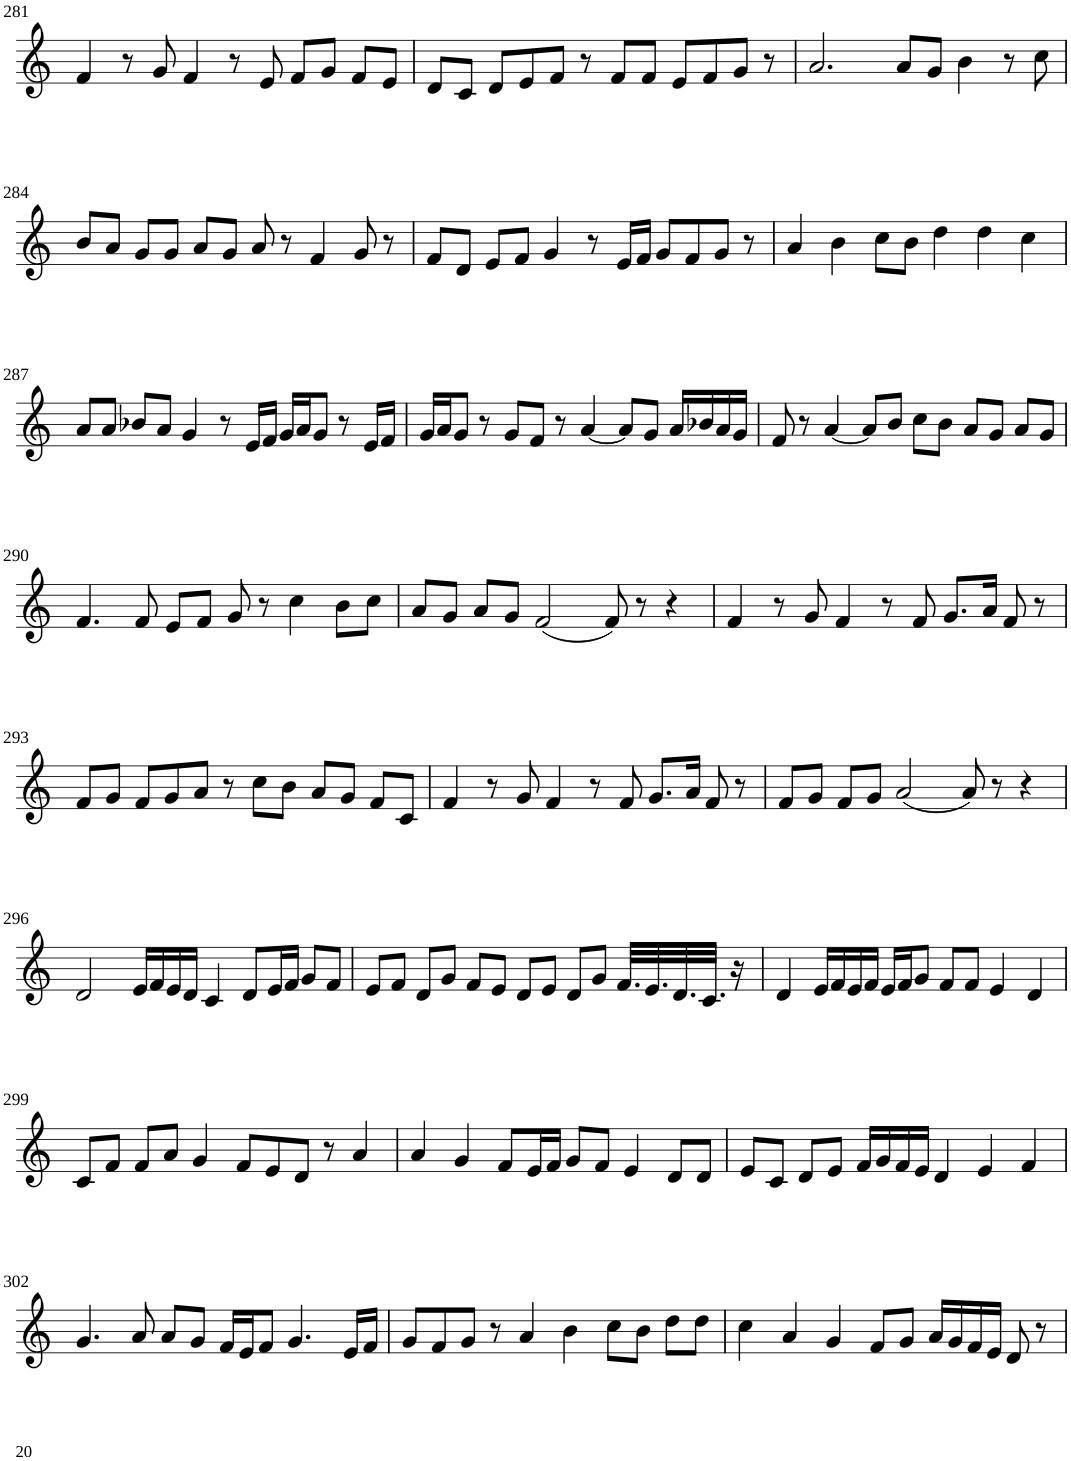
**kern
*part1
*staff1
*I"Violin
!!LO:PB:g=z
*clefG2
*k[]
*M6/4
=281
4f/
8r
8g/
4f/
8r
8e/
8f/L
8g/J
8f/L
8e/J
=282
8d/L
8c/J
8d/L
8e/
8f/J
8r
8f/L
8f/J
8e/L
8f/
8g/J
8r
=283
2.a/
8a/L
8g/J
4b\
8r
8cc\
!!LO:LB:g=z
=284
8b/L
8a/J
8g/L
8g/J
8a/L
8g/J
8a/
8r
4f/
8g/
8r
=285
8f/L
8d/J
8e/L
8f/J
4g/
8r
16e/LL
16f/JJ
8g/L
8f/
8g/J
8r
=286
4a/
4b\
8cc\L
8b\J
4dd\
4dd\
4cc\
!!LO:LB:g=z
=287
8a/L
8a/J
8b-X/L
8a/J
4g/
8r
16e/LL
16f/JJ
16g/LL
16a/J
8g/J
8r
16e/LL
16f/JJ
=288
16g/LL
16a/J
8g/J
8r
8g/L
8f/J
8r
[4a/
8a/L]
8g/J
16a/LL
16b-X/
16a/
16g/JJ
=289
8f/
8r
[4a/
8a/L]
8b/J
8cc\L
8b\J
8a/L
8g/J
8a/L
8g/J
!!LO:LB:g=z
=290
4.f/
8f/
8e/L
8f/J
8g/
8r
4cc\
8b\L
8cc\J
=291
8a/L
8g/J
8a/L
8g/J
(2f/
8f/)
8r
4r
=292
4f/
8r
8g/
4f/
8r
8f/
8.g/L
16a/Jk
8f/
8r
!!LO:LB:g=z
=293
8f/L
8g/J
8f/L
8g/
8a/J
8r
8cc\L
8b\J
8a/L
8g/J
8f/L
8c/J
=294
4f/
8r
8g/
4f/
8r
8f/
8.g/L
16a/Jk
8f/
8r
=295
8f/L
8g/J
8f/L
8g/J
(2a/
8a/)
8r
4r
!!LO:LB:g=z
=296
2d/
16e/LL
16f/
16e/
16d/JJ
4c/
8d/L
16e/L
16f/JJ
8g/L
8f/J
=297
8e/L
8f/J
8d/L
8g/J
8f/L
8e/J
8d/L
8e/J
8d/L
8g/J
32.f/LLL
32.e/
32.d/
32.c/JJJ
16r
=298
4d/
16e/LL
16f/
16e/
16f/JJ
16e/LL
16f/J
8g/J
8f/L
8f/J
4e/
4d/
!!LO:LB:g=z
=299
8c/L
8f/J
8f/L
8a/J
4g/
8f/L
8e/
8d/J
8r
4a/
=300
4a/
4g/
8f/L
16e/L
16f/JJ
8g/L
8f/J
4e/
8d/L
8d/J
=301
8e/L
8c/J
8d/L
8e/J
16f/LL
16g/
16f/
16e/JJ
4d/
4e/
4f/
!!LO:LB:g=z
=302
4.g/
8a/
8a/L
8g/J
16f/LL
16e/J
8f/J
4.g/
16e/LL
16f/JJ
=303
8g/L
8f/
8g/J
8r
4a/
4b\
8cc\L
8b\J
8dd\L
8dd\J
=304
4cc\
4a/
4g/
8f/L
8g/J
16a/LL
16g/
16f/
16e/JJ
8d/
8r
=
*-
